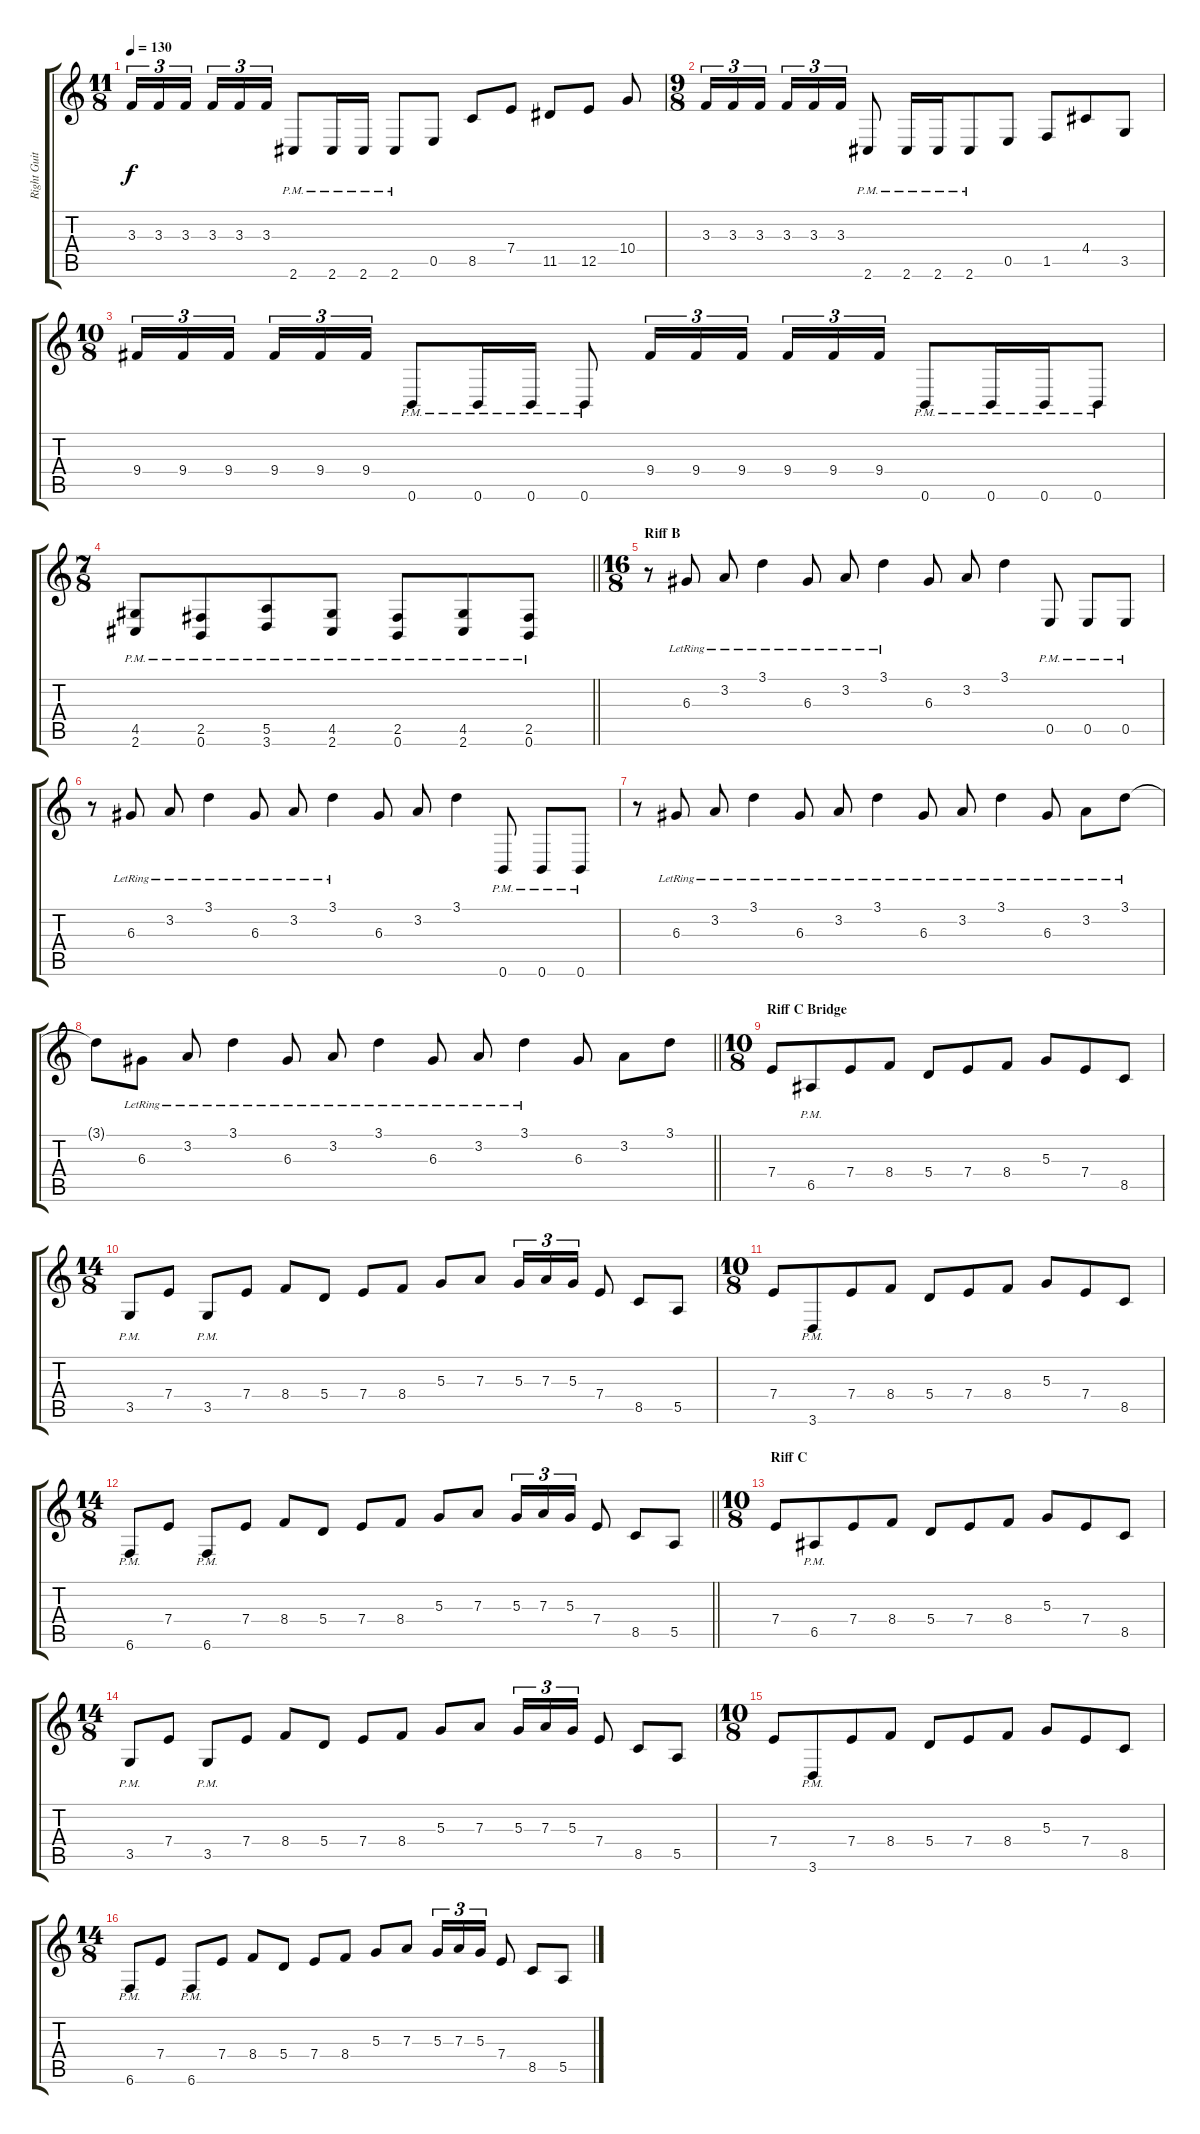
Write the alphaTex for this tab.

\track ("Right Guitar" "Right Guit") {instrument distortionguitar}
\staff {score tabs}
\tuning (B3 Gb3 D3 A2 E2 B1) {hide}
\ts (11 8)
\tempo 130
\clef g2
\ks c
3.3.16{tu (3 2) dy f} 3.3.16{tu (3 2)} 3.3.16{tu (3 2)} 3.3.16{tu (3 2)} 3.3.16{tu (3 2)} 3.3.16{tu (3 2)} 2.6{pm}.8 2.6{pm}.16 2.6{pm}.16 2.6{pm}.8 0.5.8 8.5.8 7.4.8 11.5.8 12.5.8 10.4.8 |
\ts (9 8)
3.3.16{tu (3 2)} 3.3.16{tu (3 2)} 3.3.16{tu (3 2) beam splitsecondary} 3.3.16{tu (3 2)} 3.3.16{tu (3 2)} 3.3.16{tu (3 2)} 2.6{pm}.8 2.6{pm}.16 2.6{pm}.16 2.6{pm}.8 0.5.8 1.5.8 4.4.8 3.5.8 |
\ts (10 8)
9.4.16{tu (3 2)} 9.4.16{tu (3 2)} 9.4.16{tu (3 2)} 9.4.16{tu (3 2)} 9.4.16{tu (3 2)} 9.4.16{tu (3 2)} 0.6{pm}.8 0.6{pm}.16 0.6{pm}.16 0.6{pm}.8 9.4.16{tu (3 2)} 9.4.16{tu (3 2)} 9.4.16{tu (3 2)} 9.4.16{tu (3 2)} 9.4.16{tu (3 2)} 9.4.16{tu (3 2)} 0.6{pm}.8 0.6{pm}.16 0.6{pm}.16 0.6{pm}.8 |
\ts (7 8)
\barLineRight lightlight
(4.5{pm} 2.6{pm}).8 (2.5{pm} 0.6{pm}).8 (5.5{pm} 3.6{pm}).8 (4.5{pm} 2.6{pm}).8 (2.5{pm} 0.6{pm}).8 (4.5{pm} 2.6{pm}).8 (2.5{pm} 0.6{pm}).8 |
\ts (16 8)
\section ("" "Riff B")
r.8 6.3{lr}.8 3.2{lr}.8 3.1{lr}.4 6.3{lr}.8 3.2{lr}.8 3.1{lr}.4 6.3.8 3.2.8 3.1.4 0.5{pm}.8 0.5{pm}.8 0.5{pm}.8 |
r.8 6.3{lr}.8 3.2{lr}.8 3.1{lr}.4 6.3{lr}.8 3.2{lr}.8 3.1{lr}.4 6.3.8 3.2.8 3.1.4 0.6{pm}.8 0.6{pm}.8 0.6{pm}.8 |
r.8 6.3{lr}.8 3.2{lr}.8 3.1{lr}.4 6.3{lr}.8 3.2{lr}.8 3.1{lr}.4 6.3{lr}.8 3.2{lr}.8 3.1{lr}.4 6.3{lr}.8 3.2{lr}.8 3.1{lr}.8 |
\barLineRight lightlight
3.1{t}.8 6.3{lr}.8 3.2{lr}.8 3.1{lr}.4 6.3{lr}.8 3.2{lr}.8 3.1{lr}.4 6.3{lr}.8 3.2{lr}.8 3.1{lr}.4 6.3.8 3.2.8 3.1.8 |
\ts (10 8)
\section ("" "Riff C Bridge")
7.4.8 6.5{pm}.8 7.4.8 8.4.8 5.4.8 7.4.8 8.4.8 5.3.8 7.4.8 8.5.8 |
\ts (14 8)
3.5{pm}.8 7.4.8 3.5{pm}.8 7.4.8 8.4.8 5.4.8 7.4.8 8.4.8 5.3.8 7.3.8 5.3.16{tu (3 2)} 7.3.16{tu (3 2)} 5.3.16{tu (3 2)} 7.4.8 8.5.8 5.5.8 |
\ts (10 8)
7.4.8 3.6{pm}.8 7.4.8 8.4.8 5.4.8 7.4.8 8.4.8 5.3.8 7.4.8 8.5.8 |
\ts (14 8)
\barLineRight lightlight
6.6{pm}.8 7.4.8 6.6{pm}.8 7.4.8 8.4.8 5.4.8 7.4.8 8.4.8 5.3.8 7.3.8 5.3.16{tu (3 2)} 7.3.16{tu (3 2)} 5.3.16{tu (3 2)} 7.4.8 8.5.8 5.5.8 |
\ts (10 8)
\section ("" "Riff C")
7.4.8 6.5{pm}.8 7.4.8 8.4.8 5.4.8 7.4.8 8.4.8 5.3.8 7.4.8 8.5.8 |
\ts (14 8)
3.5{pm}.8 7.4.8 3.5{pm}.8 7.4.8 8.4.8 5.4.8 7.4.8 8.4.8 5.3.8 7.3.8 5.3.16{tu (3 2)} 7.3.16{tu (3 2)} 5.3.16{tu (3 2)} 7.4.8 8.5.8 5.5.8 |
\ts (10 8)
7.4.8 3.6{pm}.8 7.4.8 8.4.8 5.4.8 7.4.8 8.4.8 5.3.8 7.4.8 8.5.8 |
\ts (14 8)
6.6{pm}.8 7.4.8 6.6{pm}.8 7.4.8 8.4.8 5.4.8 7.4.8 8.4.8 5.3.8 7.3.8 5.3.16{tu (3 2)} 7.3.16{tu (3 2)} 5.3.16{tu (3 2)} 7.4.8 8.5.8 5.5.8
